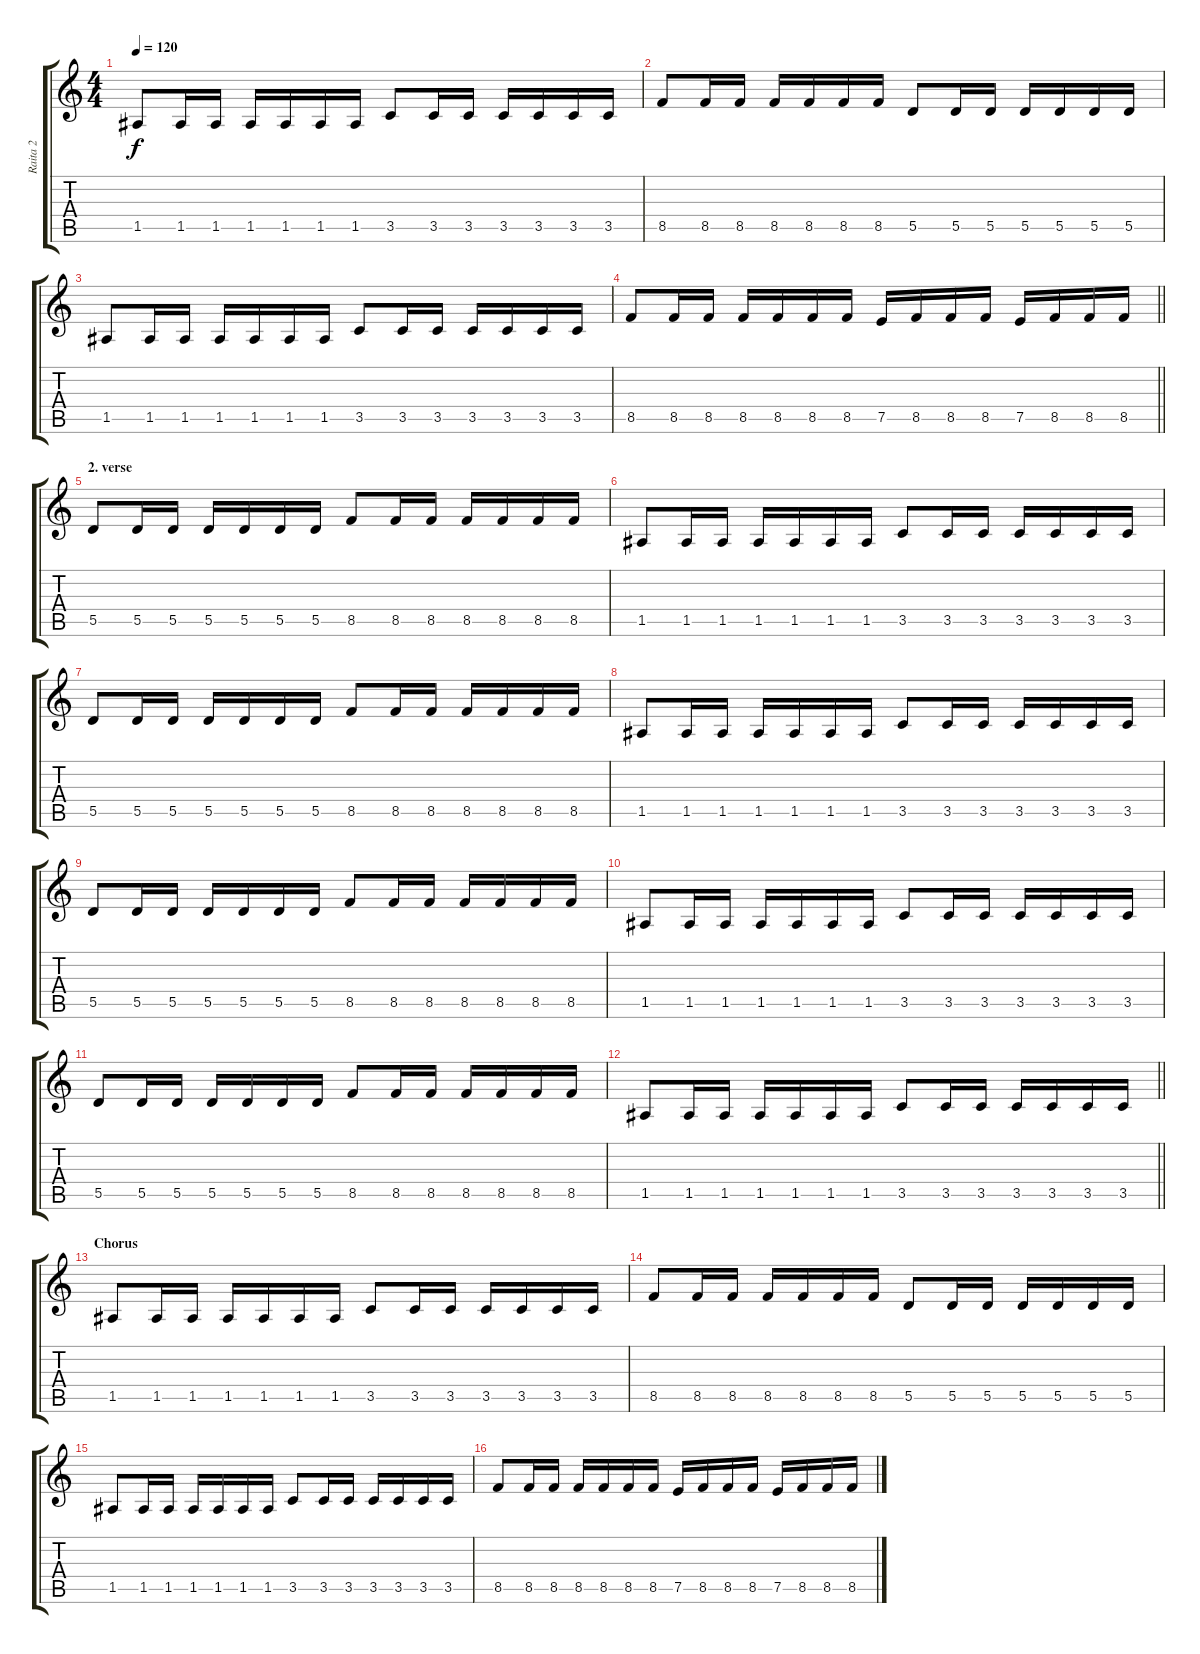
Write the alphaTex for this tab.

\track ("Raita 2" "Raita 2") {instrument electricbassfinger}
\staff {score tabs}
\tuning (E4 B3 G3 D3 A2 E2) {hide}
\ts (4 4)
\tempo 120
\clef g2
\ks c
1.5.8{dy f} 1.5.16 1.5.16 1.5.16 1.5.16 1.5.16 1.5.16 3.5.8 3.5.16 3.5.16 3.5.16 3.5.16 3.5.16 3.5.16 |
8.5.8 8.5.16 8.5.16 8.5.16 8.5.16 8.5.16 8.5.16 5.5.8 5.5.16 5.5.16 5.5.16 5.5.16 5.5.16 5.5.16 |
1.5.8 1.5.16 1.5.16 1.5.16 1.5.16 1.5.16 1.5.16 3.5.8 3.5.16 3.5.16 3.5.16 3.5.16 3.5.16 3.5.16 |
\barLineRight lightlight
8.5.8 8.5.16 8.5.16 8.5.16 8.5.16 8.5.16 8.5.16 7.5.16 8.5.16 8.5.16 8.5.16 7.5.16 8.5.16 8.5.16 8.5.16 |
\section ("" "2. verse")
5.5.8 5.5.16 5.5.16 5.5.16 5.5.16 5.5.16 5.5.16 8.5.8 8.5.16 8.5.16 8.5.16 8.5.16 8.5.16 8.5.16 |
1.5.8 1.5.16 1.5.16 1.5.16 1.5.16 1.5.16 1.5.16 3.5.8 3.5.16 3.5.16 3.5.16 3.5.16 3.5.16 3.5.16 |
5.5.8 5.5.16 5.5.16 5.5.16 5.5.16 5.5.16 5.5.16 8.5.8 8.5.16 8.5.16 8.5.16 8.5.16 8.5.16 8.5.16 |
1.5.8 1.5.16 1.5.16 1.5.16 1.5.16 1.5.16 1.5.16 3.5.8 3.5.16 3.5.16 3.5.16 3.5.16 3.5.16 3.5.16 |
5.5.8 5.5.16 5.5.16 5.5.16 5.5.16 5.5.16 5.5.16 8.5.8 8.5.16 8.5.16 8.5.16 8.5.16 8.5.16 8.5.16 |
1.5.8 1.5.16 1.5.16 1.5.16 1.5.16 1.5.16 1.5.16 3.5.8 3.5.16 3.5.16 3.5.16 3.5.16 3.5.16 3.5.16 |
5.5.8 5.5.16 5.5.16 5.5.16 5.5.16 5.5.16 5.5.16 8.5.8 8.5.16 8.5.16 8.5.16 8.5.16 8.5.16 8.5.16 |
\barLineRight lightlight
1.5.8 1.5.16 1.5.16 1.5.16 1.5.16 1.5.16 1.5.16 3.5.8 3.5.16 3.5.16 3.5.16 3.5.16 3.5.16 3.5.16 |
\section ("" "Chorus")
1.5.8 1.5.16 1.5.16 1.5.16 1.5.16 1.5.16 1.5.16 3.5.8 3.5.16 3.5.16 3.5.16 3.5.16 3.5.16 3.5.16 |
8.5.8 8.5.16 8.5.16 8.5.16 8.5.16 8.5.16 8.5.16 5.5.8 5.5.16 5.5.16 5.5.16 5.5.16 5.5.16 5.5.16 |
1.5.8 1.5.16 1.5.16 1.5.16 1.5.16 1.5.16 1.5.16 3.5.8 3.5.16 3.5.16 3.5.16 3.5.16 3.5.16 3.5.16 |
8.5.8 8.5.16 8.5.16 8.5.16 8.5.16 8.5.16 8.5.16 7.5.16 8.5.16 8.5.16 8.5.16 7.5.16 8.5.16 8.5.16 8.5.16
